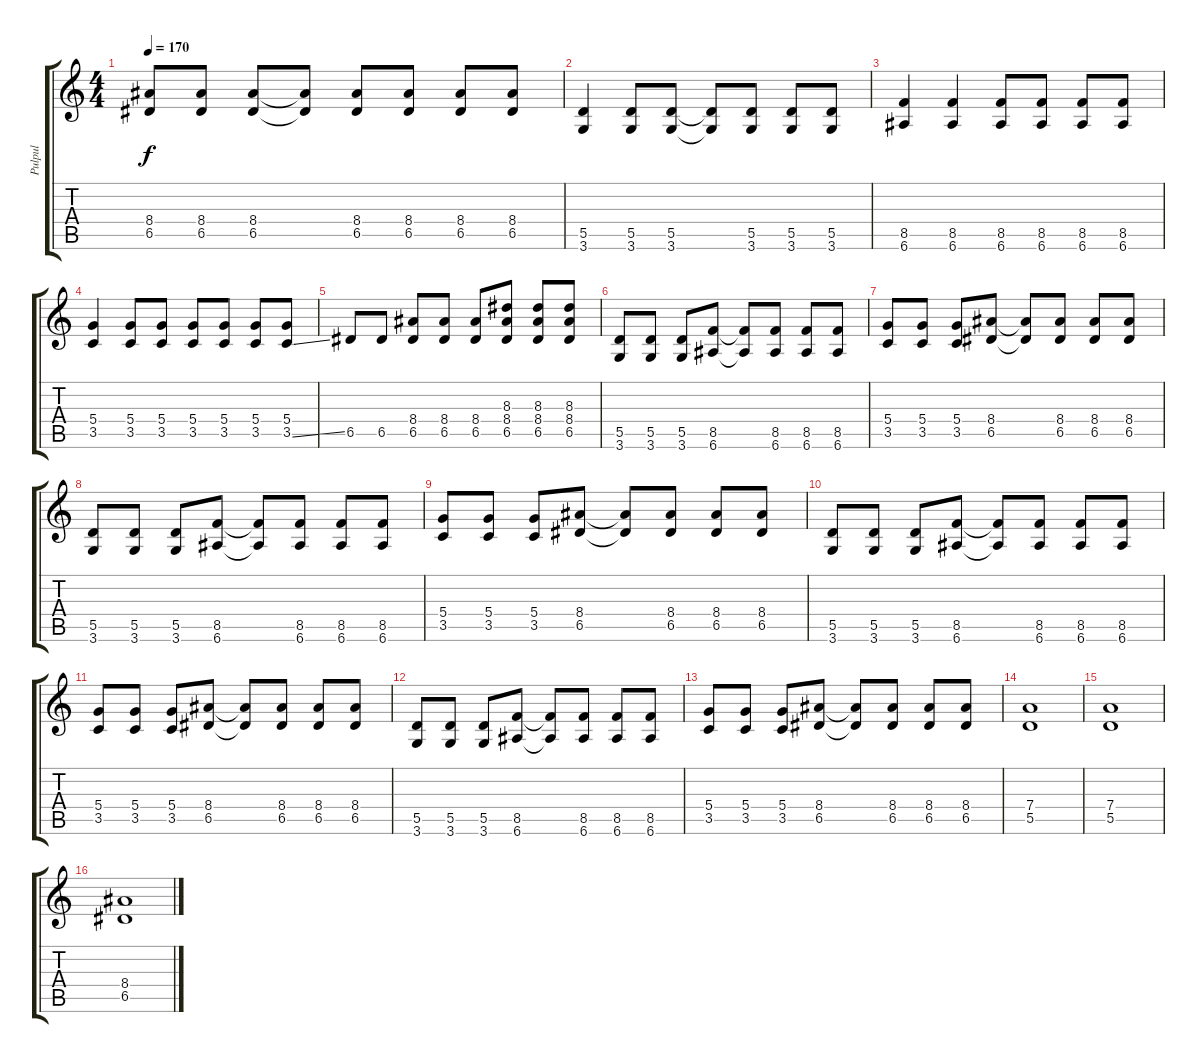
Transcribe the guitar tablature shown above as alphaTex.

\track ("Pulpul" "Pulpul") {instrument distortionguitar}
\staff {score tabs}
\tuning (E4 B3 G3 D3 A2 E2) {hide}
\ts (4 4)
\tempo 170
\clef g2
\ks c
(8.4 6.5).8{dy f} (8.4 6.5).8 (8.4 6.5).8 (8.4{t} 6.5{t}).8 (8.4 6.5).8 (8.4 6.5).8 (8.4 6.5).8 (8.4 6.5).8 |
(5.5 3.6).4{instrument electricguitarclean} (5.5 3.6).8 (5.5 3.6).8 (5.5{t} 3.6{t}).8 (5.5 3.6).8 (5.5 3.6).8 (5.5 3.6).8 |
(8.5 6.6).4 (8.5 6.6).4 (8.5 6.6).8 (8.5 6.6).8 (8.5 6.6).8 (8.5 6.6).8 |
(5.4 3.5).4 (5.4 3.5).8 (5.4 3.5).8 (5.4 3.5).8 (5.4 3.5).8 (5.4 3.5).8 (5.4 3.5{ss}).8 |
6.5.8{volume 7 instrument distortionguitar} 6.5.8 (8.4 6.5).8 (8.4 6.5).8 (8.4 6.5).8 (8.3 8.4 6.5).8 (8.3 8.4 6.5).8 (8.3 8.4 6.5).8 |
(5.5 3.6).8 (5.5 3.6).8 (5.5 3.6).8 (8.5 6.6).8 (8.5{t} 6.6{t}).8 (8.5 6.6).8 (8.5 6.6).8 (8.5 6.6).8 |
(5.4 3.5).8 (5.4 3.5).8 (5.4 3.5).8 (8.4 6.5).8 (8.4{t} 6.5{t}).8 (8.4 6.5).8 (8.4 6.5).8 (8.4 6.5).8 |
(5.5 3.6).8 (5.5 3.6).8 (5.5 3.6).8 (8.5 6.6).8 (8.5{t} 6.6{t}).8 (8.5 6.6).8 (8.5 6.6).8 (8.5 6.6).8 |
(5.4 3.5).8 (5.4 3.5).8 (5.4 3.5).8 (8.4 6.5).8 (8.4{t} 6.5{t}).8 (8.4 6.5).8 (8.4 6.5).8 (8.4 6.5).8 |
(5.5 3.6).8 (5.5 3.6).8 (5.5 3.6).8 (8.5 6.6).8 (8.5{t} 6.6{t}).8 (8.5 6.6).8 (8.5 6.6).8 (8.5 6.6).8 |
(5.4 3.5).8 (5.4 3.5).8 (5.4 3.5).8 (8.4 6.5).8 (8.4{t} 6.5{t}).8 (8.4 6.5).8 (8.4 6.5).8 (8.4 6.5).8 |
(5.5 3.6).8 (5.5 3.6).8 (5.5 3.6).8 (8.5 6.6).8 (8.5{t} 6.6{t}).8 (8.5 6.6).8 (8.5 6.6).8 (8.5 6.6).8 |
(5.4 3.5).8 (5.4 3.5).8 (5.4 3.5).8 (8.4 6.5).8 (8.4{t} 6.5{t}).8 (8.4 6.5).8 (8.4 6.5).8 (8.4 6.5).8 |
(7.4 5.5).1 |
(7.4 5.5).1 |
(8.4 6.5).1
